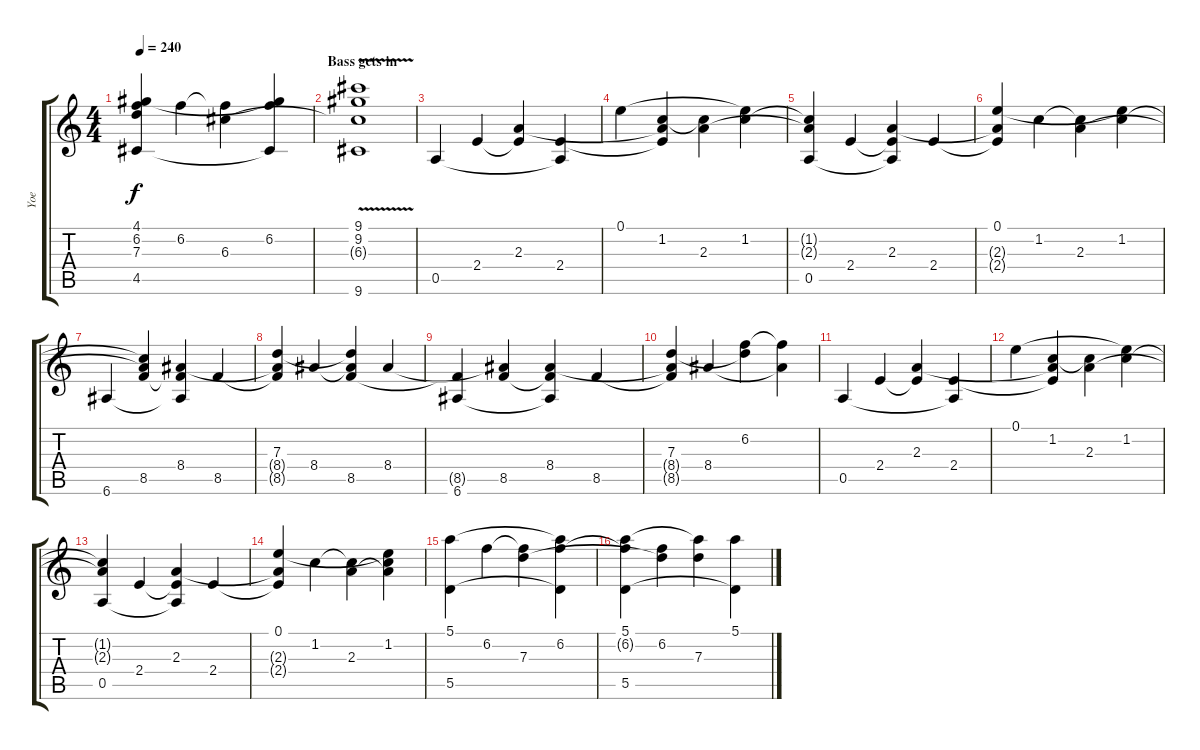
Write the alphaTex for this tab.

\track ("Yoe" "Yoe") {instrument acousticguitarnylon}
\staff {score tabs}
\tuning (E4 B3 G3 D3 A2 E2) {hide}
\ts (4 4)
\tempo 240
\clef g2
\ks c
(4.1 6.2{t} 7.3{t} 4.5).4{dy f} 6.2.4 (6.2{t} 6.3).4 (4.1{t} 6.2 4.5{t}).4 |
\section ("" "Bass gets in")
(9.1{v} 9.2 6.3{t} 9.6{v}).1 |
0.5.4 2.4.4 (2.3 2.4{t}).4 (2.4 0.5{t}).4 |
0.1.4 (1.2 2.3{t} 2.4{t}).4 (1.2{t} 2.3).4 (0.1{t} 1.2).4 |
(1.2{t} 2.3{t} 0.5).4 2.4.4 (2.3 2.4{t} 0.5{t}).4 2.4.4 |
(0.1 2.3{t} 2.4{t}).4 1.2.4 (1.2{t} 2.3).4 (0.1{t} 1.2).4 |
6.6.4 (1.2{t} 2.3{t} 8.5).4 (8.4 8.5{t} 6.6{t}).4 8.5.4 |
(7.3 8.4{t} 8.5{t}).4 8.4.4 (7.3{t} 8.4{t} 8.5).4 8.4.4 |
(8.5{t} 6.6).4 (8.4{t} 8.5).4 (8.4 8.5{t} 6.6{t}).4 8.5.4 |
(7.3 8.4{t} 8.5{t}).4 8.4.4 (6.2 7.3{t}).4 (6.2{t} 8.4{t}).4 |
0.5.4 2.4.4 (2.3 2.4{t}).4 (2.4 0.5{t}).4 |
0.1.4 (1.2 2.3{t} 2.4{t}).4 (1.2{t} 2.3).4 (0.1{t} 1.2).4 |
(1.2{t} 2.3{t} 0.5).4 2.4.4 (2.3 2.4{t} 0.5{t}).4 2.4.4 |
(0.1 2.3{t} 2.4{t}).4 1.2.4 (1.2{t} 2.3).4 (0.1{t} 1.2 2.3{t}).4 |
(5.1 5.5).4 6.2.4 (6.2{t} 7.3).4 (5.1{t} 6.2 5.5{t}).4 |
(5.1 6.2{t} 5.5).4 (6.2 7.3{t}).4 (5.1{t} 7.3).4 (5.1 5.5{t}).4
